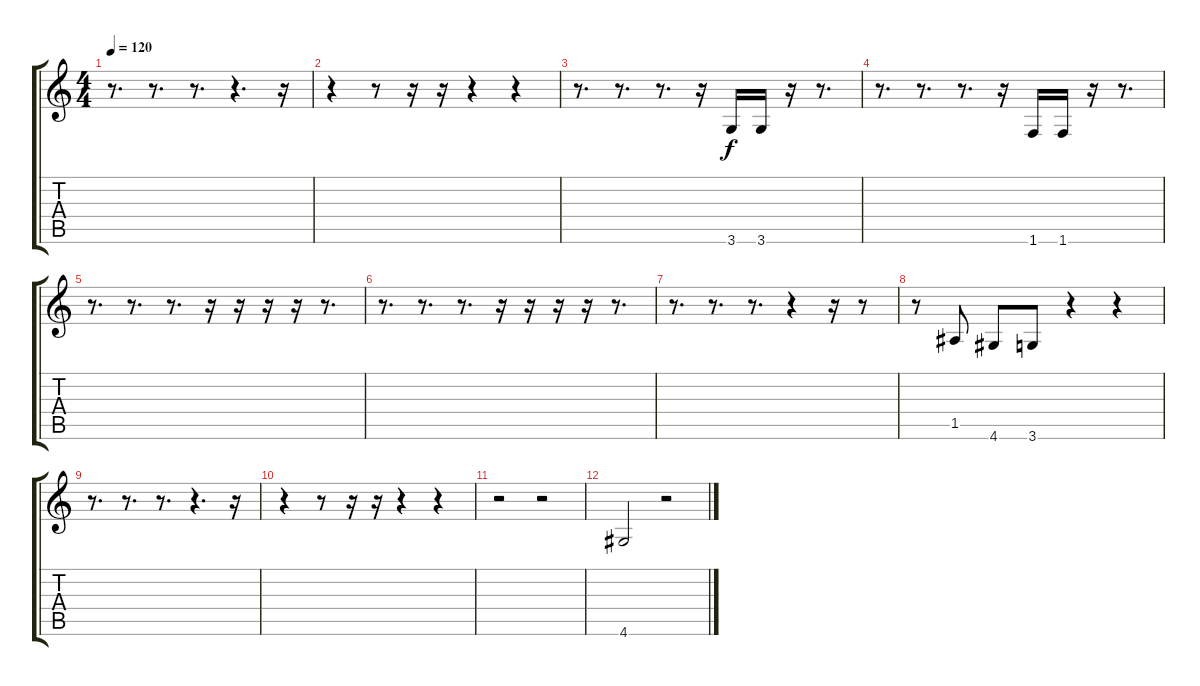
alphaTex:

\track "" {instrument synthbass2}
\staff {score tabs}
\tuning (E4 B3 G3 D3 A2 E2) {hide}
\ts (4 4)
\tempo 120
\clef g2
\ks c
r.8{d dy f} r.8{d} r.8{d} r.4{d} r.16 |
r.4 r.8 r.16 r.16 r.4 r.4 |
r.8{d} r.8{d} r.8{d} r.16 3.6.16 3.6.16 r.16 r.8{d} |
r.8{d} r.8{d} r.8{d} r.16 1.6.16 1.6.16 r.16 r.8{d} |
r.8{d} r.8{d} r.8{d} r.16 r.16 r.16 r.16 r.8{d} |
r.8{d} r.8{d} r.8{d} r.16 r.16 r.16 r.16 r.8{d} |
r.8{d} r.8{d} r.8{d} r.4 r.16 r.8 |
r.8 1.5.8 4.6.8 3.6.8 r.4 r.4 |
r.8{d} r.8{d} r.8{d} r.4{d} r.16 |
r.4 r.8 r.16 r.16 r.4 r.4 |
r.2 r.2 |
4.6.2 r.2
